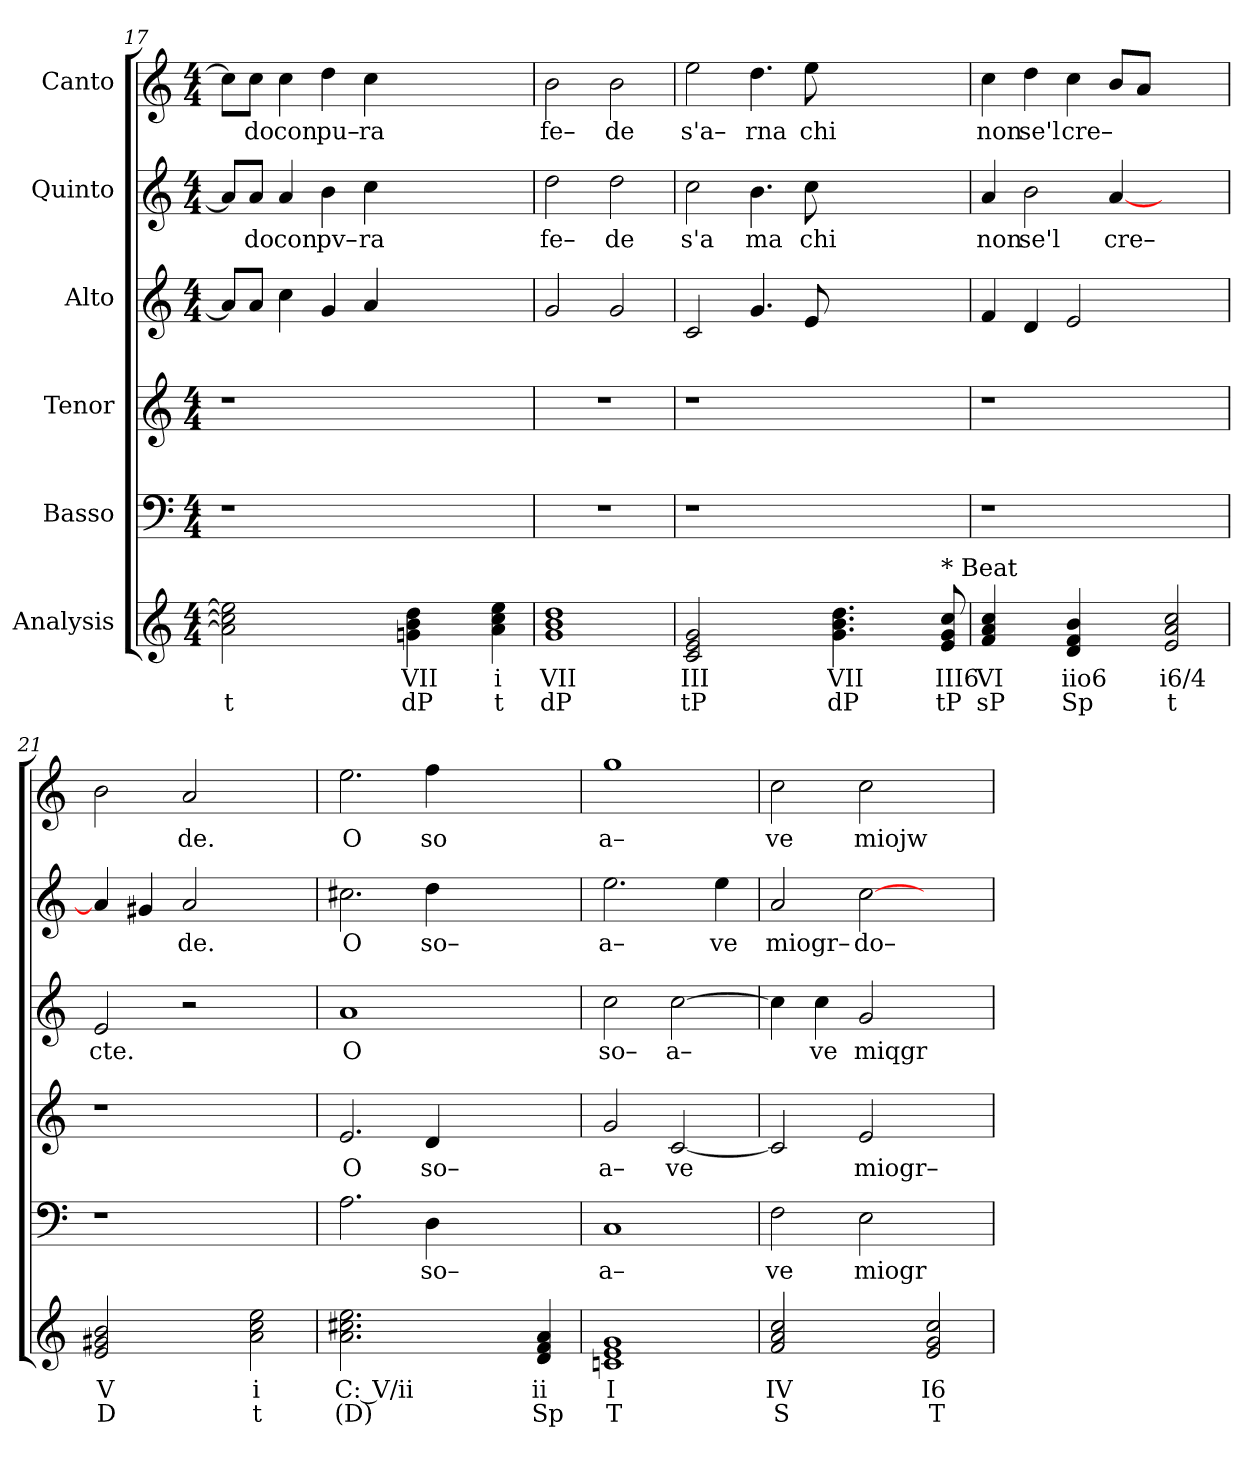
**kern	**text	**text	**kern	**text	**kern	**text	**kern	**text	**kern	**text	**kern	**text
*part6	*part6	*part6	*part5	*part5	*part4	*part4	*part3	*part3	*part2	*part2	*part1	*part1
*staff6	*staff6	*staff6	*staff5	*staff5	*staff4	*staff4	*staff3	*staff3	*staff2	*staff2	*staff1	*staff1
*I"Analysis	*	*	*I"Basso	*	*I"Tenor	*	*I"Alto	*	*I"Quinto	*	*I"Canto	*
*	*	*	*clefF4	*	*clefG2	*	*clefG2	*	*clefG2	*	*clefG2	*
*k[]	*	*	*k[]	*	*k[]	*	*k[]	*	*k[]	*	*k[]	*
*M4/4	*	*	*M4/4	*	*M4/4	*	*M4/4	*	*M4/4	*	*M4/4	*
=17	=17	=17	=17	=17	=17	=17	=17	=17	=17	=17	=17	=17
2a] 2cc] 2ee]	.	t	1r	.	1r	.	8a/L]	.	8a/L]	.	8cc\L]	.
!	!	!	!	!	!	!	!	!	!	!LO:LY:b	!	!
!	!	!	!	!	!	!	!	!	!	!	!	!LO:LY:b
.	.	.	.	.	.	.	8a/J	.	8a/J	do	8cc\J	do
!	!	!	!	!	!	!	!	!	!	!LO:LY:b	!	!
!	!	!	!	!	!	!	!	!	!	!	!	!LO:LY:b
.	.	.	.	.	.	.	4cc\	.	4a/	con	4cc\	con
!	!	!	!	!	!	!	!	!	!	!LO:LY:b	!	!
!	!	!	!	!	!	!	!	!	!	!	!	!LO:LY:b
2ryy	.	.	.	.	.	.	4g/	.	4b\	pv–	4dd\	pu–
!	!	!	!	!	!	!	!	!	!	!LO:LY:b	!	!
!	!	!	!	!	!	!	!	!	!	!	!	!LO:LY:b
.	.	.	.	.	.	.	4a/	.	4cc\	ra	4cc\	ra
4gn 4b 4dd	VII	dP	2.ryy	.	2.ryy	.	2.ryy	.	2.ryy	.	2.ryy	.
4ryy	.	.	.	.	.	.	.	.	.	.	.	.
4a 4cc 4ee	i	t	.	.	.	.	.	.	.	.	.	.
=18	=18	=18	=18	=18	=18	=18	=18	=18	=18	=18	=18	=18
!	!	!	!	!	!	!	!	!	!	!LO:LY:b	!	!
!	!	!	!	!	!	!	!	!	!	!	!	!LO:LY:b
1g 1b 1dd	VII	dP	1r	.	1r	.	2g/	.	2dd\	fe–	2b\	fe–
!	!	!	!	!	!	!	!	!	!	!LO:LY:b	!	!
!	!	!	!	!	!	!	!	!	!	!	!	!LO:LY:b
.	.	.	.	.	.	.	2g/	.	2dd\	de	2b\	de
=19	=19	=19	=19	=19	=19	=19	=19	=19	=19	=19	=19	=19
!	!	!	!	!	!	!	!	!	!	!LO:LY:b	!	!
!	!	!	!	!	!	!	!	!	!	!	!	!LO:LY:b
2c 2e 2g	III	tP	1r	.	1r	.	2c/	.	2cc\	s'a	2ee\	s'a–
!	!	!	!	!	!	!	!	!	!	!LO:LY:b	!	!
!	!	!	!	!	!	!	!	!	!	!	!	!LO:LY:b
2ryy	.	.	.	.	.	.	4.g/	.	4.b\	ma	4.dd\	rna
!	!	!	!	!	!	!	!	!	!	!LO:LY:b	!	!
!	!	!	!	!	!	!	!	!	!	!	!	!LO:LY:b
.	.	.	.	.	.	.	8e/	.	8cc\	chi	8ee\	chi
4.g 4.b 4.dd	VII	dP	2..ryy	.	2..ryy	.	2..ryy	.	2..ryy	.	2..ryy	.
4.ryy	.	.	.	.	.	.	.	.	.	.	.	.
!LO:TX:a:t=* Beat	!	!	!	!	!	!	!	!	!	!	!	!
8e 8g 8cc	III6	tP	.	.	.	.	.	.	.	.	.	.
=20	=20	=20	=20	=20	=20	=20	=20	=20	=20	=20	=20	=20
!	!	!	!	!	!	!	!	!	!	!LO:LY:b	!	!
!	!	!	!	!	!	!	!	!	!	!	!	!LO:LY:b
4f 4a 4cc	VI	sP	1r	.	1r	.	4f/	.	4a/	non	4cc\	non
!	!	!	!	!	!	!	!	!	!	!LO:LY:b	!	!
!	!	!	!	!	!	!	!	!	!	!	!	!LO:LY:b
4ryy	.	.	.	.	.	.	4d/	.	2b\	se'l	4dd\	se'l
!	!	!	!	!	!	!	!	!	!	!	!	!LO:LY:b
4d 4f 4b	iio6	Sp	.	.	.	.	2e/	.	.	.	4cc\	cre–
!	!	!	!	!	!	!	!	!	!	!LO:LY:b	!	!
4ryy	.	.	.	.	.	.	.	.	[4a/	cre–	8b/L	.
.	.	.	.	.	.	.	.	.	.	.	8a/J	.
2e 2a 2cc	i6/4	t	2ryy	.	2ryy	.	2ryy	.	2ryy	.	2ryy	.
=21	=21	=21	=21	=21	=21	=21	=21	=21	=21	=21	=21	=21
!	!	!	!	!	!	!	!	!LO:LY:b	!	!	!	!
2e 2g#X 2b	V	D	1r	.	1r	.	2e/	cte.	4a/]	.	2b\	.
.	.	.	.	.	.	.	.	.	4g#X/	.	.	.
!	!	!	!	!	!	!	!	!	!	!LO:LY:b	!	!
!	!	!	!	!	!	!	!	!	!	!	!	!LO:LY:b
2ryy	.	.	.	.	.	.	2r	.	2a/	de.	2a/	de.
2a 2cc 2ee	i	t	2ryy	.	2ryy	.	2ryy	.	2ryy	.	2ryy	.
=22	=22	=22	=22	=22	=22	=22	=22	=22	=22	=22	=22	=22
!	!	!	!	!	!	!LO:LY:b	!	!	!	!	!	!
!	!	!	!	!	!	!	!	!LO:LY:b	!	!	!	!
!	!	!	!	!	!	!	!	!	!	!LO:LY:b	!	!
!	!	!	!	!	!	!	!	!	!	!	!	!LO:LY:b
2.a 2.cc#X 2.ee	C: V/ii	(D)	2.A\	.	2.e/	O	1a	O	2.cc#X\	O	2.ee\	O
!	!	!	!	!LO:LY:b	!	!	!	!	!	!	!	!
!	!	!	!	!	!	!LO:LY:b	!	!	!	!	!	!
!	!	!	!	!	!	!	!	!	!	!LO:LY:b	!	!
!	!	!	!	!	!	!	!	!	!	!	!	!LO:LY:b
2.ryy	.	.	4D\	so–	4d/	so–	.	.	4dd\	so–	4ff\	so
.	.	.	2.ryy	.	2.ryy	.	2.ryy	.	2.ryy	.	2.ryy	.
4d 4f 4a	ii	Sp	.	.	.	.	.	.	.	.	.	.
=23	=23	=23	=23	=23	=23	=23	=23	=23	=23	=23	=23	=23
!	!	!	!	!LO:LY:b	!	!	!	!	!	!	!	!
!	!	!	!	!	!	!LO:LY:b	!	!	!	!	!	!
!	!	!	!	!	!	!	!	!LO:LY:b	!	!	!	!
!	!	!	!	!	!	!	!	!	!	!LO:LY:b	!	!
!	!	!	!	!	!	!	!	!	!	!	!	!LO:LY:b
1cn 1e 1g	I	T	1C	a–	2g/	a–	2cc\	so–	2.ee\	a–	1gg	a–
!	!	!	!	!	!	!LO:LY:b	!	!	!	!	!	!
!	!	!	!	!	!	!	!	!LO:LY:b	!	!	!	!
.	.	.	.	.	[2c/	ve	[2cc\	a–	.	.	.	.
!	!	!	!	!	!	!	!	!	!	!LO:LY:b	!	!
.	.	.	.	.	.	.	.	.	4ee\	ve	.	.
=24	=24	=24	=24	=24	=24	=24	=24	=24	=24	=24	=24	=24
!	!	!	!	!LO:LY:b	!	!	!	!	!	!	!	!
!	!	!	!	!	!	!	!	!	!	!LO:LY:b	!	!
!	!	!	!	!	!	!	!	!	!	!	!	!LO:LY:b
2f 2a 2cc	IV	S	2F\	ve	2c/]	.	4cc\]	.	2a/	miogr–	2cc\	ve
!	!	!	!	!	!	!	!	!LO:LY:b	!	!	!	!
.	.	.	.	.	.	.	4cc\	ve	.	.	.	.
!	!	!	!	!LO:LY:b	!	!	!	!	!	!	!	!
!	!	!	!	!	!	!LO:LY:b	!	!	!	!	!	!
!	!	!	!	!	!	!	!	!LO:LY:b	!	!	!	!
!	!	!	!	!	!	!	!	!	!	!LO:LY:b	!	!
!	!	!	!	!	!	!	!	!	!	!	!	!LO:LY:b
2ryy	.	.	2E\	miogr	2e/	miogr–	2g/	miqgr	[2cc\	do–	2cc\	miojw
2e 2g 2cc	I6	T	2ryy	.	2ryy	.	2ryy	.	2ryy	.	2ryy	.
=	=	=	=	=	=	=	=	=	=	=	=	=
*-	*-	*-	*-	*-	*-	*-	*-	*-	*-	*-	*-	*-
